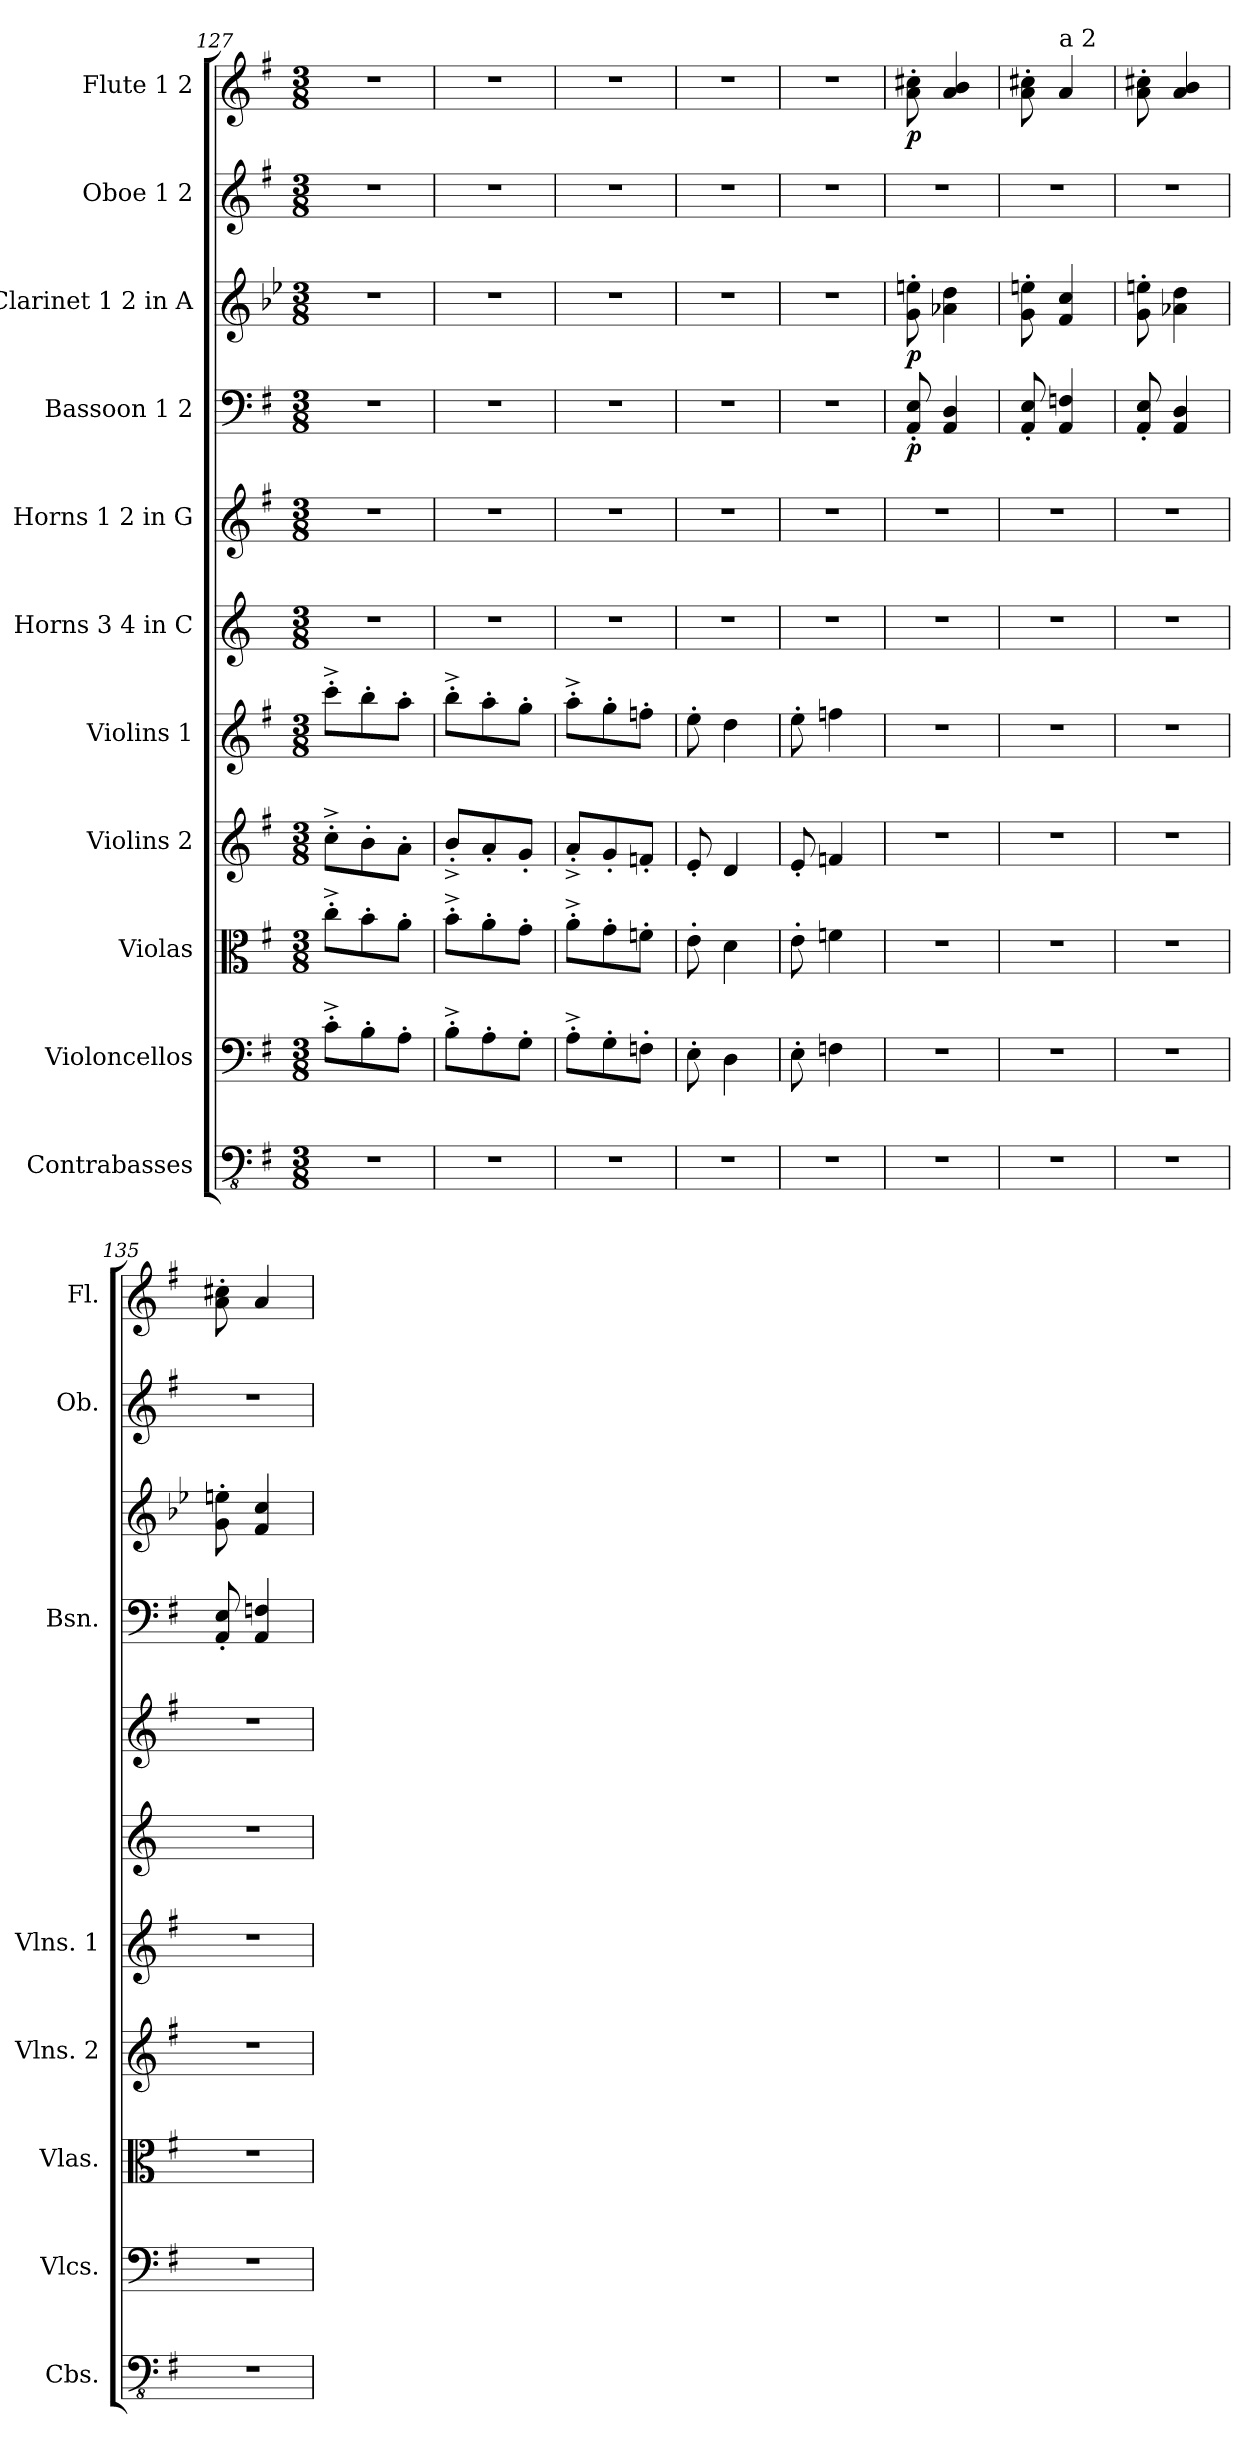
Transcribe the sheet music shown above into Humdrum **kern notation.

**kern	**kern	**kern	**kern	**kern	**kern	**kern	**kern	**dynam	**kern	**dynam	**kern	**kern	**dynam
*part11	*part10	*part9	*part8	*part7	*part6	*part5	*part4	*part4	*part3	*part3	*part2	*part1	*part1
*staff11	*staff10	*staff9	*staff8	*staff7	*staff6	*staff5	*staff4	*staff4	*staff3	*staff3	*staff2	*staff1	*staff1
*I"Contrabasses	*I"Violoncellos	*I"Violas	*I"Violins 2	*I"Violins 1	*I"Horns 3 4 in C	*I"Horns 1 2 in G	*I"Bassoon 1 2	*	*I"Clarinet 1 2 in A	*	*I"Oboe 1 2	*I"Flute 1 2	*
*I'Cbs.	*I'Vlcs.	*I'Vlas.	*I'Vlns. 2	*I'Vlns. 1	*	*	*I'Bsn.	*	*	*	*I'Ob.	*I'Fl.	*
*clefFv4	*clefF4	*clefC3	*clefG2	*clefG2	*clefG2	*clefG2	*clefF4	*	*clefG2	*	*clefG2	*clefG2	*
*	*	*	*	*	*ITrd7c12	*ITrd10c17	*	*	*ITrd2c3	*	*	*	*
*k[f#]	*k[f#]	*k[f#]	*k[f#]	*k[f#]	*k[]	*k[f#]	*k[f#]	*	*k[f#]	*	*k[f#]	*k[f#]	*
*M3/8	*M3/8	*M3/8	*M3/8	*M3/8	*M3/8	*M3/8	*M3/8	*	*M3/8	*	*M3/8	*M3/8	*
=127	=127	=127	=127	=127	=127	=127	=127	=127	=127	=127	=127	=127	=127
4.r	8c'^\L	8cc'^\L	8cc'^\L	8ccc'^\L	4.r	4.r	4.r	.	4.r	.	4.r	4.r	.
.	8B'\	8b'\	8b'\	8bb'\	.	.	.	.	.	.	.	.	.
.	8A'\J	8a'\J	8a'\J	8aa'\J	.	.	.	.	.	.	.	.	.
=128	=128	=128	=128	=128	=128	=128	=128	=128	=128	=128	=128	=128	=128
4.r	8B'^\L	8b'^\L	8b'^/L	8bb'^\L	4.r	4.r	4.r	.	4.r	.	4.r	4.r	.
.	8A'\	8a'\	8a'/	8aa'\	.	.	.	.	.	.	.	.	.
.	8G'\J	8g'\J	8g'/J	8gg'\J	.	.	.	.	.	.	.	.	.
=129	=129	=129	=129	=129	=129	=129	=129	=129	=129	=129	=129	=129	=129
4.r	8A'^\L	8a'^\L	8a'^/L	8aa'^\L	4.r	4.r	4.r	.	4.r	.	4.r	4.r	.
.	8G'\	8g'\	8g'/	8gg'\	.	.	.	.	.	.	.	.	.
.	8Fn'\J	8fn'\J	8fn'/J	8ffn'\J	.	.	.	.	.	.	.	.	.
=130	=130	=130	=130	=130	=130	=130	=130	=130	=130	=130	=130	=130	=130
4.r	8E'\	8e'\	8e'/	8ee'\	4.r	4.r	4.r	.	4.r	.	4.r	4.r	.
.	4D\	4d\	4d/	4dd\	.	.	.	.	.	.	.	.	.
=131	=131	=131	=131	=131	=131	=131	=131	=131	=131	=131	=131	=131	=131
4.r	8E'\	8e'\	8e'/	8ee'\	4.r	4.r	4.r	.	4.r	.	4.r	4.r	.
.	4Fn\	4fn\	4fn/	4ffn\	.	.	.	.	.	.	.	.	.
!!LO:PB:g=z
=132	=132	=132	=132	=132	=132	=132	=132	=132	=132	=132	=132	=132	=132
!	!	!	!	!	!	!	!	!LO:DY:b	!	!LO:DY:b	!	!	!LO:DY:b
4.r	4.r	4.r	4.r	4.r	4.r	4.r	8AA/' 8E/'	p	8e\' 8cc#X\'	p	4.r	8a\' 8cc#X\'	p
.	.	.	.	.	.	.	4AA/ 4D/	.	4fn\ 4b\	.	.	4a/ 4b/	.
=133	=133	=133	=133	=133	=133	=133	=133	=133	=133	=133	=133	=133	=133
4.r	4.r	4.r	4.r	4.r	4.r	4.r	8AA/' 8E/'	.	8e\' 8cc#X\'	.	4.r	8a\' 8cc#X\'	.
!	!	!	!	!	!	!	!	!	!	!	!	!LO:TX:a:t=a 2	!
.	.	.	.	.	.	.	4AA/ 4Fn/	.	4d/ 4a/	.	.	4a/	.
=134	=134	=134	=134	=134	=134	=134	=134	=134	=134	=134	=134	=134	=134
4.r	4.r	4.r	4.r	4.r	4.r	4.r	8AA/' 8E/'	.	8e\' 8cc#X\'	.	4.r	8a\' 8cc#X\'	.
.	.	.	.	.	.	.	4AA/ 4D/	.	4fn\ 4b\	.	.	4a/ 4b/	.
=135	=135	=135	=135	=135	=135	=135	=135	=135	=135	=135	=135	=135	=135
4.r	4.r	4.r	4.r	4.r	4.r	4.r	8AA/' 8E/'	.	8e\' 8cc#X\'	.	4.r	8a\' 8cc#X\'	.
.	.	.	.	.	.	.	4AA/ 4Fn/	.	4d/ 4a/	.	.	4a/	.
=	=	=	=	=	=	=	=	=	=	=	=	=	=
*-	*-	*-	*-	*-	*-	*-	*-	*-	*-	*-	*-	*-	*-
